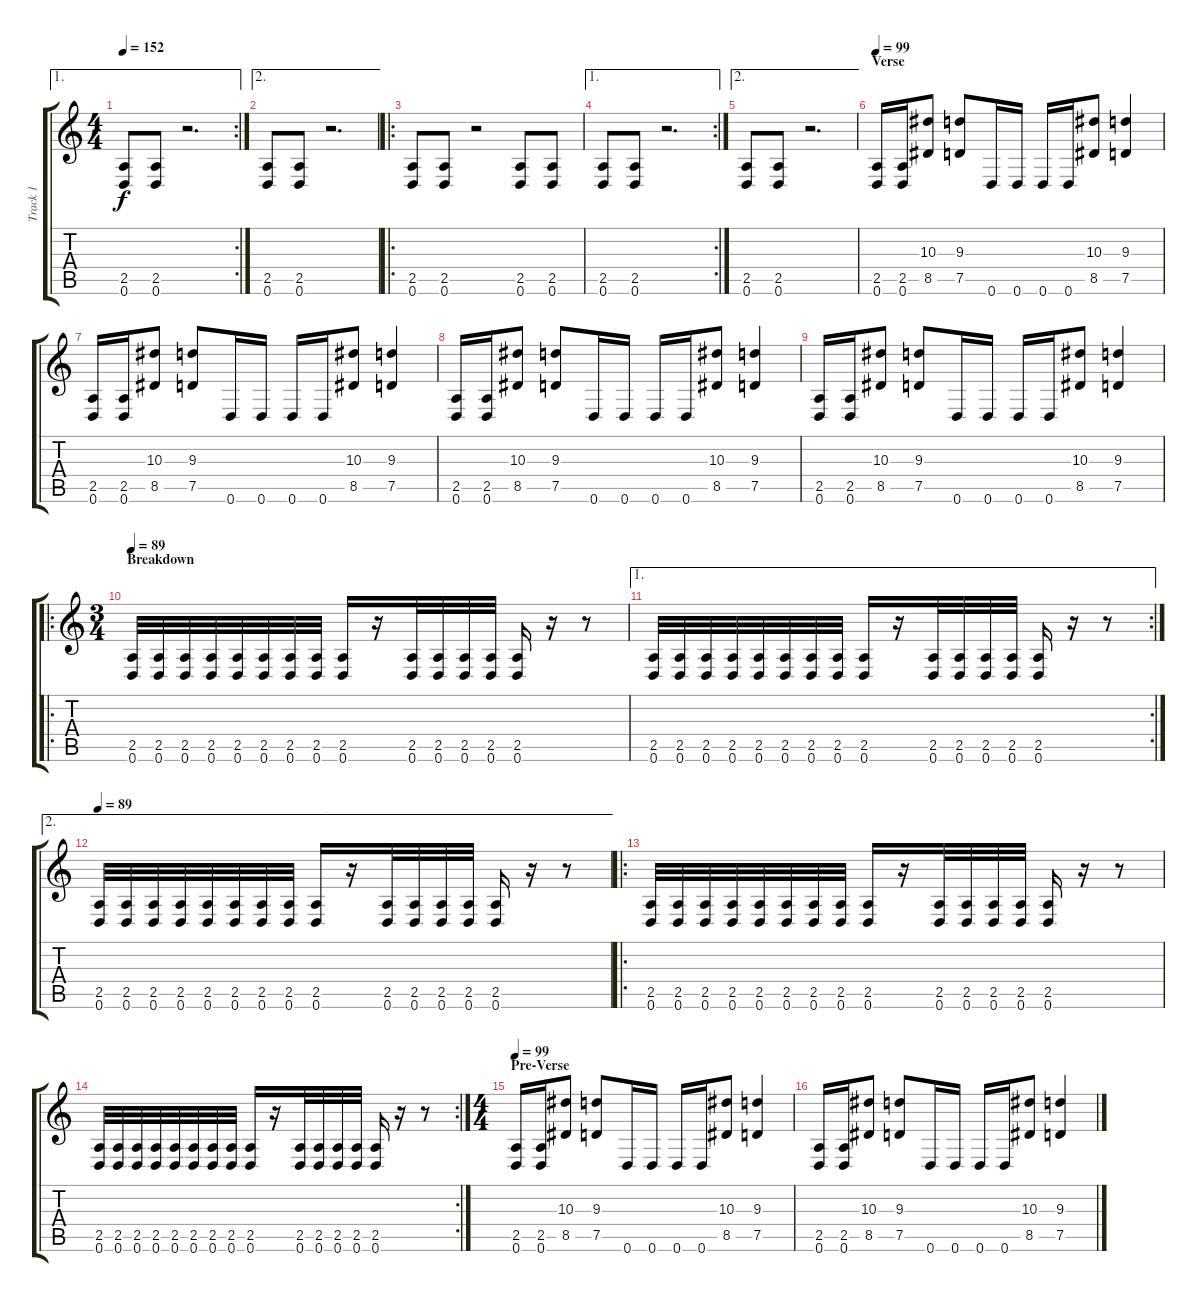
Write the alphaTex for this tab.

\track ("Track 1" "Track 1") {instrument distortionguitar}
\staff {score tabs}
\tuning (D4 A3 F3 C3 G2 D2) {hide}
\ae 1
\rc 2
\ts (4 4)
\tempo 152
\clef g2
\ks c
(2.5 0.6).8{dy f} (2.5 0.6).8 r.2{d} |
\ae 2
(2.5 0.6).8 (2.5 0.6).8 r.2{d} |
\ro
(2.5 0.6).8 (2.5 0.6).8 r.2 (2.5 0.6).8 (2.5 0.6).8 |
\ae 1
\rc 2
(2.5 0.6).8 (2.5 0.6).8 r.2{d} |
\ae 2
(2.5 0.6).8 (2.5 0.6).8 r.2{d} |
\section ("" "Verse")
\tempo 198
\tempo 99
(2.5 0.6).16 (2.5 0.6).16 (10.3 8.5).8 (9.3 7.5).8 0.6.16 0.6.16 0.6.16 0.6.16 (10.3 8.5).8 (9.3 7.5).4 |
(2.5 0.6).16 (2.5 0.6).16 (10.3 8.5).8 (9.3 7.5).8 0.6.16 0.6.16 0.6.16 0.6.16 (10.3 8.5).8 (9.3 7.5).4 |
(2.5 0.6).16 (2.5 0.6).16 (10.3 8.5).8 (9.3 7.5).8 0.6.16 0.6.16 0.6.16 0.6.16 (10.3 8.5).8 (9.3 7.5).4 |
(2.5 0.6).16 (2.5 0.6).16 (10.3 8.5).8 (9.3 7.5).8 0.6.16 0.6.16 0.6.16 0.6.16 (10.3 8.5).8 (9.3 7.5).4 |
\ro
\ts (3 4)
\section ("" "Breakdown")
\tempo 89
(2.5 0.6).32 (2.5 0.6).32 (2.5 0.6).32 (2.5 0.6).32 (2.5 0.6).32 (2.5 0.6).32 (2.5 0.6).32 (2.5 0.6).32 (2.5 0.6).16 r.16 (2.5 0.6).32 (2.5 0.6).32 (2.5 0.6).32 (2.5 0.6).32 (2.5 0.6).16 r.16 r.8 |
\ae 1
\rc 2
(2.5 0.6).32 (2.5 0.6).32 (2.5 0.6).32 (2.5 0.6).32 (2.5 0.6).32 (2.5 0.6).32 (2.5 0.6).32 (2.5 0.6).32 (2.5 0.6).16 r.16 (2.5 0.6).32 (2.5 0.6).32 (2.5 0.6).32 (2.5 0.6).32 (2.5 0.6).16 r.16 r.8 |
\ae 2
\tempo 89
(2.5 0.6).32 (2.5 0.6).32 (2.5 0.6).32 (2.5 0.6).32 (2.5 0.6).32 (2.5 0.6).32 (2.5 0.6).32 (2.5 0.6).32 (2.5 0.6).16 r.16 (2.5 0.6).32 (2.5 0.6).32 (2.5 0.6).32 (2.5 0.6).32 (2.5 0.6).16 r.16 r.8 |
\ro
(2.5 0.6).32 (2.5 0.6).32 (2.5 0.6).32 (2.5 0.6).32 (2.5 0.6).32 (2.5 0.6).32 (2.5 0.6).32 (2.5 0.6).32 (2.5 0.6).16 r.16 (2.5 0.6).32 (2.5 0.6).32 (2.5 0.6).32 (2.5 0.6).32 (2.5 0.6).16 r.16 r.8 |
\rc 2
(2.5 0.6).32 (2.5 0.6).32 (2.5 0.6).32 (2.5 0.6).32 (2.5 0.6).32 (2.5 0.6).32 (2.5 0.6).32 (2.5 0.6).32 (2.5 0.6).16 r.16 (2.5 0.6).32 (2.5 0.6).32 (2.5 0.6).32 (2.5 0.6).32 (2.5 0.6).16 r.16 r.8 |
\ts (4 4)
\section ("" "Pre-Verse")
\tempo 198
\tempo 99
(2.5 0.6).16 (2.5 0.6).16 (10.3 8.5).8 (9.3 7.5).8 0.6.16 0.6.16 0.6.16 0.6.16 (10.3 8.5).8 (9.3 7.5).4 |
(2.5 0.6).16 (2.5 0.6).16 (10.3 8.5).8 (9.3 7.5).8 0.6.16 0.6.16 0.6.16 0.6.16 (10.3 8.5).8 (9.3 7.5).4
